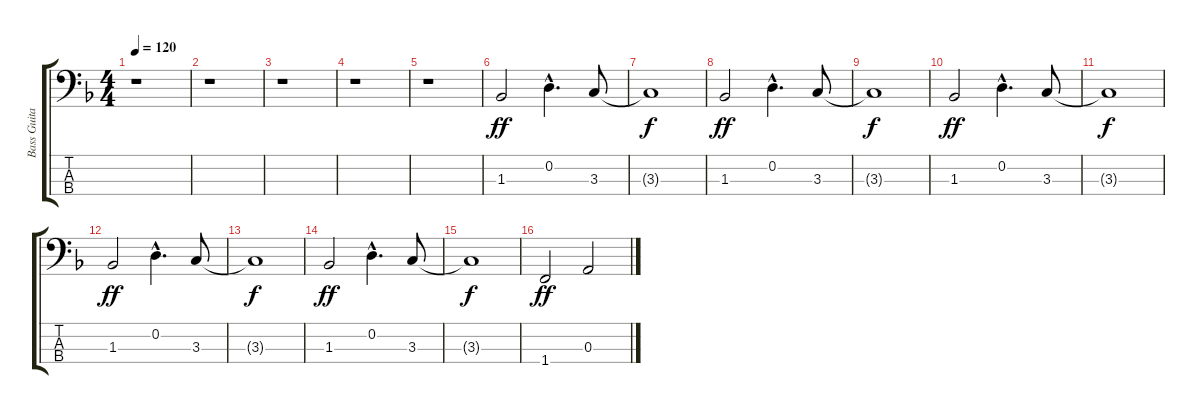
\track ("Bass Guitar" "Bass Guita") {instrument electricbassfinger}
\staff {score tabs}
\tuning (G2 D2 A1 E1) {hide}
\ts (4 4)
\tempo 120
\clef f4
\ks f
r.1{dy ff instrument electricbassfinger} |
r.1 |
r.1 |
r.1 |
r.1 |
1.3.2 0.2{hac}.4{d} 3.3.8 |
3.3{t}.1{dy f} |
1.3.2{dy ff} 0.2{hac}.4{d} 3.3.8 |
3.3{t}.1{dy f} |
1.3.2{dy ff} 0.2{hac}.4{d} 3.3.8 |
3.3{t}.1{dy f} |
1.3.2{dy ff} 0.2{hac}.4{d} 3.3.8 |
3.3{t}.1{dy f} |
1.3.2{dy ff} 0.2{hac}.4{d} 3.3.8 |
3.3{t}.1{dy f} |
1.4.2{dy ff} 0.3.2
